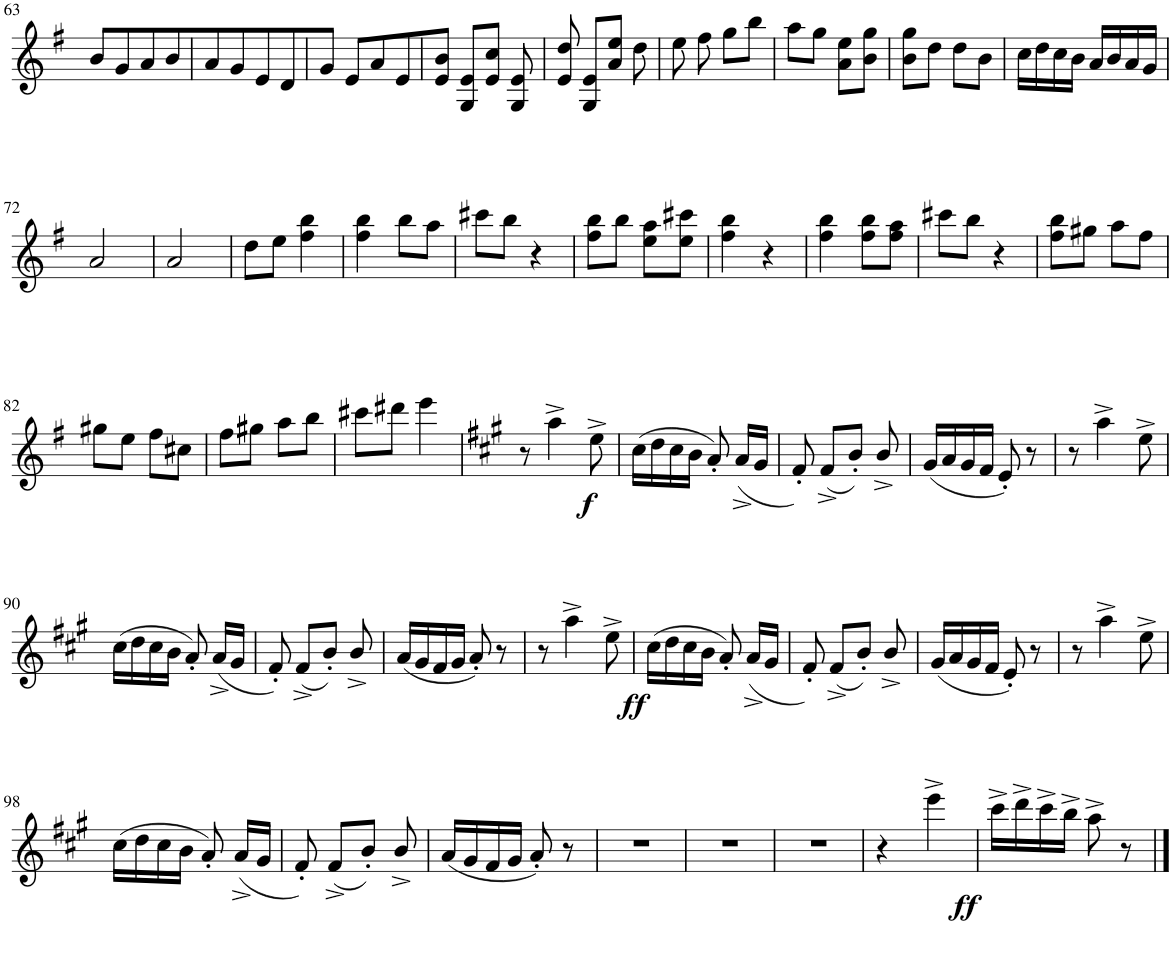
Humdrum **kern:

**kern	**dynam
*part1	*part1
*staff1	*staff1
*I"Violon	*
*I'Vln	*
!!LO:PB:g=z
*clefG2	*
*k[f#]	*
*M2/4	*
=63	=63
8b/L	.
8g/	.
8a/	.
8b/	.
=64	=64
8a/	.
8g/	.
8e/	.
8d/	.
=65	=65
8g/J	.
8e/L	.
8a/	.
8e/	.
=66	=66
8e/ 8b/J	.
8G/ 8e/L	.
8e/ 8cc/J	.
8G/ 8e/	.
=67	=67
8e/ 8dd/	.
8G/ 8e/L	.
8a/ 8ee/J	.
8dd\	.
=68	=68
8ee\	.
8ff#\	.
8gg\L	.
8bb\J	.
=69	=69
8aa\L	.
8gg\J	.
8a\ 8ee\L	.
8b\ 8gg\J	.
=70	=70
8b\ 8gg\L	.
8dd\J	.
8dd\L	.
8b\J	.
=71	=71
16cc\LL	.
16dd\	.
16cc\	.
16b\JJ	.
16a/LL	.
16b/	.
16a/	.
16g/JJ	.
!!LO:LB:g=z
=72	=72
2a/	.
=73	=73
2a/	.
=74	=74
8dd\L	.
8ee\J	.
4ff#\ 4bb\	.
=75	=75
4ff#\ 4bb\	.
8bb\L	.
8aa\J	.
=76	=76
8ccc#X\L	.
8bb\J	.
4r	.
=77	=77
8ff#\ 8bb\L	.
8bb\J	.
8ee\ 8aa\L	.
8ee\ 8ccc#X\J	.
=78	=78
4ff#\ 4bb\	.
4r	.
=79	=79
4ff#\ 4bb\	.
8ff#\ 8bb\L	.
8ff#\ 8aa\J	.
=80	=80
8ccc#X\L	.
8bb\J	.
4r	.
=81	=81
8ff#\ 8bb\L	.
8gg#X\J	.
8aa\L	.
8ff#\J	.
!!LO:LB:g=z
=82	=82
8gg#X\L	.
8ee\J	.
8ff#\L	.
8cc#X\J	.
=83	=83
8ff#\L	.
8gg#X\J	.
8aa\L	.
8bb\J	.
=84	=84
8ccc#X\L	.
8ddd#X\J	.
4eee\	.
=85	=85
*k[f#c#g#]	*
!	!LO:DY:b
8r	f
4aa^\	.
8ee^\	.
=86	=86
(16cc#\LL	.
16dd\	.
16cc#\	.
16b\JJ	.
8a'/)	.
(16a^/LL	.
16g#/JJ	.
=87	=87
8f#'/)	.
(8f#^/L	.
8b'/J)	.
8b^/	.
=88	=88
(16g#/LL	.
16a/	.
16g#/	.
16f#/JJ	.
8e'/)	.
8r	.
=89	=89
8r	.
4aa^\	.
8ee^\	.
!!LO:LB:g=z
=90	=90
(16cc#\LL	.
16dd\	.
16cc#\	.
16b\JJ	.
8a'/)	.
(16a^/LL	.
16g#/JJ	.
=91	=91
8f#'/)	.
(8f#^/L	.
8b'/J)	.
8b^/	.
=92	=92
(16a/LL	.
16g#/	.
16f#/	.
16g#/JJ	.
8a'/)	.
8r	.
=93	=93
!	!LO:DY:b
8r	ff
4aa^\	.
8ee^\	.
=94	=94
(16cc#\LL	.
16dd\	.
16cc#\	.
16b\JJ	.
8a'/)	.
(16a^/LL	.
16g#/JJ	.
=95	=95
8f#'/)	.
(8f#^/L	.
8b'/J)	.
8b^/	.
=96	=96
(16g#/LL	.
16a/	.
16g#/	.
16f#/JJ	.
8e'/)	.
8r	.
=97	=97
8r	.
4aa^\	.
8ee^\	.
!!LO:LB:g=z
=98	=98
(16cc#\LL	.
16dd\	.
16cc#\	.
16b\JJ	.
8a'/)	.
(16a^/LL	.
16g#/JJ	.
=99	=99
8f#'/)	.
(8f#^/L	.
8b'/J)	.
8b^/	.
=100	=100
(16a/LL	.
16g#/	.
16f#/	.
16g#/JJ	.
8a'/)	.
8r	.
=101	=101
2r	.
=102	=102
2r	.
=103	=103
2r	.
=104	=104
4r	.
!	!LO:DY:b
4eee^\	ff
=105	=105
16ccc#^\LL	.
16ddd^\	.
16ccc#^\	.
16bb^\JJ	.
8aa^\	.
8r	.
==	==
*-	*-
